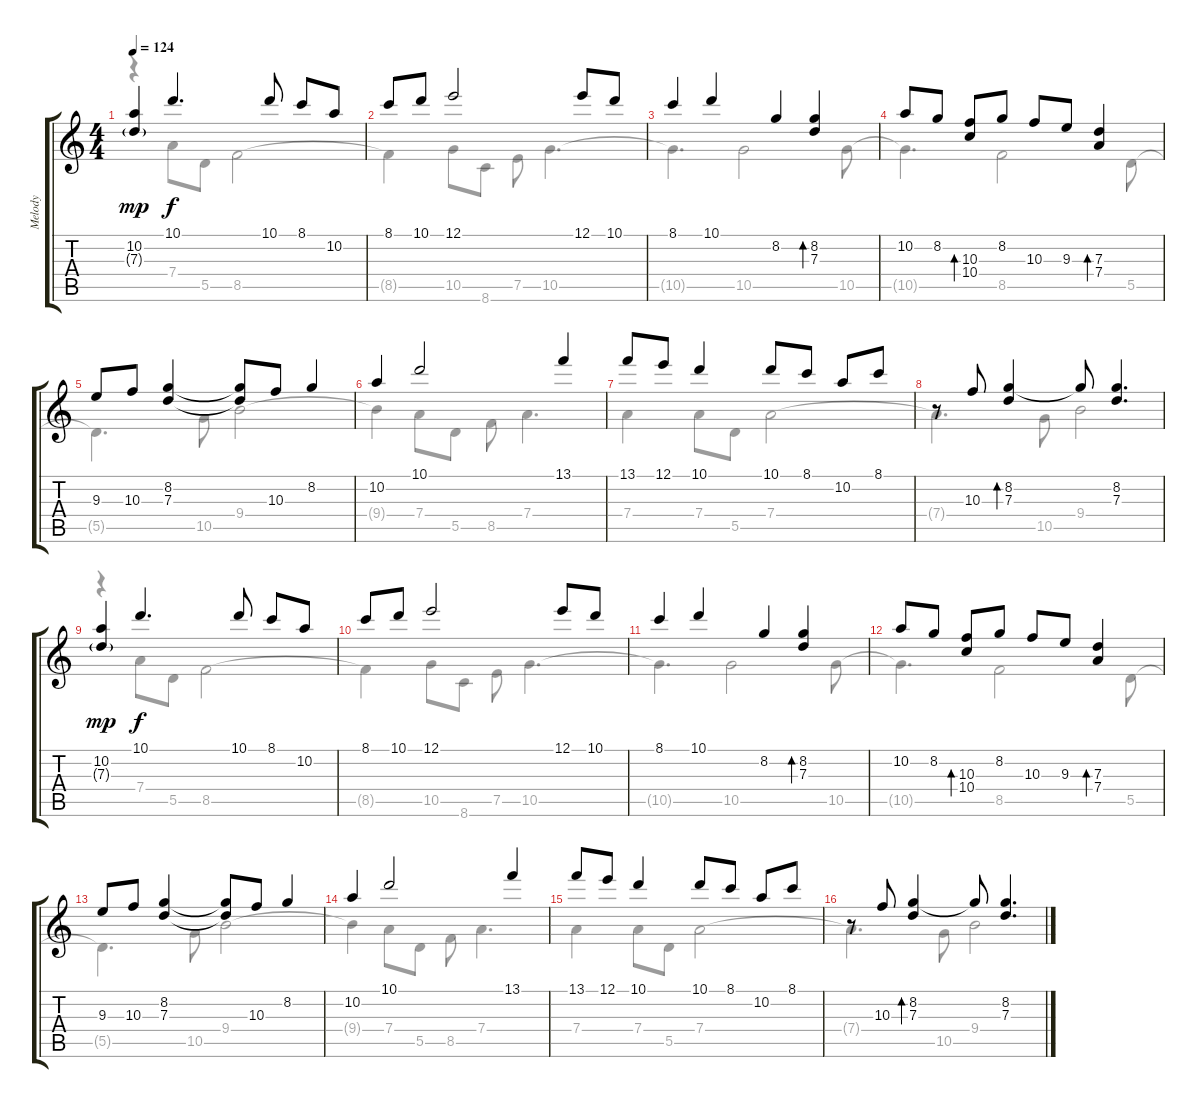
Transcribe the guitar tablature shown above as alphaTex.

\track ("Melody" "Melody") {instrument acousticguitarnylon}
\staff {score tabs}
\tuning (E4 B3 G3 D3 A2 E2) {hide}
\voice
\ts (4 4)
\tempo 124
\clef g2
\ks c
(10.2 7.3{g}).4{dy mp} 10.1.4{d dy f} 10.1.8 8.1.8 10.2.8 |
8.1.8 10.1.8 12.1.2 12.1.8 10.1.8 |
8.1.4 10.1.4 8.2.4 (8.2 7.3).4{bd 480} |
10.2.8 8.2.8 (10.3 10.4).8{bd 480} 8.2.8 10.3.8 9.3.8 (7.3 7.4).4{bd 480} |
9.3.8 10.3.8 (8.2 7.3).4 (8.2{t} 7.3{t}).8 10.3.8 8.2.4 |
10.2.4 10.1.2 13.1.4 |
13.1.8 12.1.8 10.1.4 10.1.8 8.1.8 10.2.8 8.1.8 |
r.8 10.3.8 (8.2 7.3).4{bd 480} 8.2{t}.8 (8.2 7.3).4{d} |
(10.2 7.3{g}).4{dy mp} 10.1.4{d dy f} 10.1.8 8.1.8 10.2.8 |
8.1.8 10.1.8 12.1.2 12.1.8 10.1.8 |
8.1.4 10.1.4 8.2.4 (8.2 7.3).4{bd 480} |
10.2.8 8.2.8 (10.3 10.4).8{bd 480} 8.2.8 10.3.8 9.3.8 (7.3 7.4).4{bd 480} |
9.3.8 10.3.8 (8.2 7.3).4 (8.2{t} 7.3{t}).8 10.3.8 8.2.4 |
10.2.4 10.1.2 13.1.4 |
13.1.8 12.1.8 10.1.4 10.1.8 8.1.8 10.2.8 8.1.8 |
r.8 10.3.8 (8.2 7.3).4{bd 480} 8.2{t}.8 (8.2 7.3).4{d}
\voice
\clef g2
\ottava regular
\simile none
\ks c
r.4{dy f} 7.4.8 5.5.8 8.5.2 |
8.5{t}.4 10.5.8 8.6.8 7.5.8 10.5.4{d} |
10.5{t}.4{d} 10.5.2 10.5.8 |
10.5{t}.4{d} 8.5.2 5.5.8 |
5.5{t}.4{d} 10.5.8 9.4.2 |
9.4{t}.4 7.4.8 5.5.8 8.5.8 7.4.4{d} |
7.4.4 7.4.8 5.5.8 7.4.2 |
7.4{t}.4{d} 10.5.8 9.4.2 |
r.4 7.4.8 5.5.8 8.5.2 |
8.5{t}.4 10.5.8 8.6.8 7.5.8 10.5.4{d} |
10.5{t}.4{d} 10.5.2 10.5.8 |
10.5{t}.4{d} 8.5.2 5.5.8 |
5.5{t}.4{d} 10.5.8 9.4.2 |
9.4{t}.4 7.4.8 5.5.8 8.5.8 7.4.4{d} |
7.4.4 7.4.8 5.5.8 7.4.2 |
7.4{t}.4{d} 10.5.8 9.4.2
